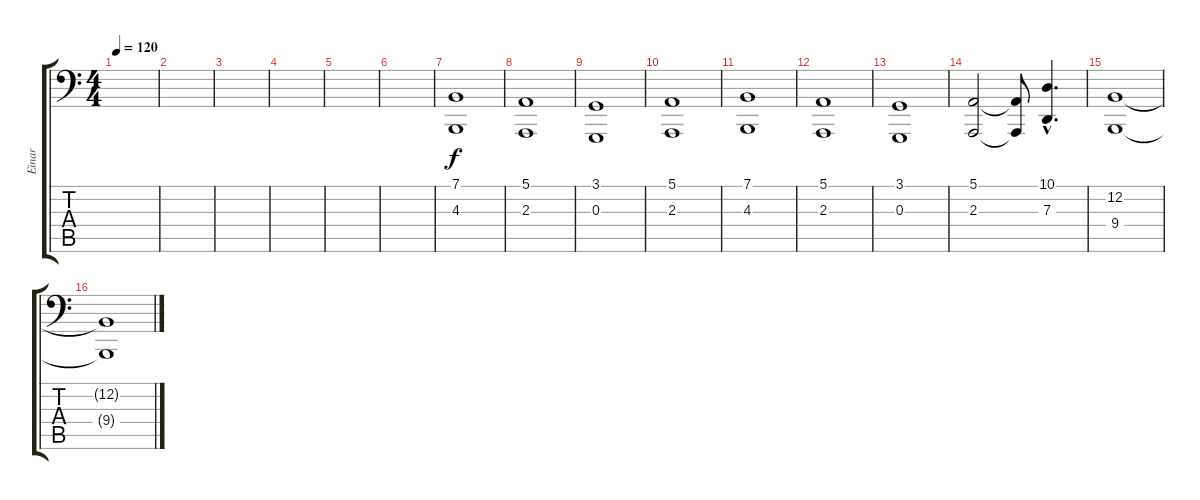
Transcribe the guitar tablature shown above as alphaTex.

\track ("Einar" "Einar") {instrument stringensemble1}
\staff {score tabs}
\tuning (E2 B1 G1 D1 A0 E0) {hide}
\ts (4 4)
\tempo 120
\clef f4
\ks c
|
|
|
|
|
|
(7.1 4.3).1 |
(5.1 2.3).1 |
(3.1 0.3).1 |
(5.1 2.3).1 |
(7.1 4.3).1 |
(5.1 2.3).1 |
(3.1 0.3).1 |
(5.1 2.3).2 (5.1{t} 2.3{t}).8 (10.1{hac} 7.3{hac}).4{d} |
(12.2 9.4).1 |
(12.2{t} 9.4{t}).1
